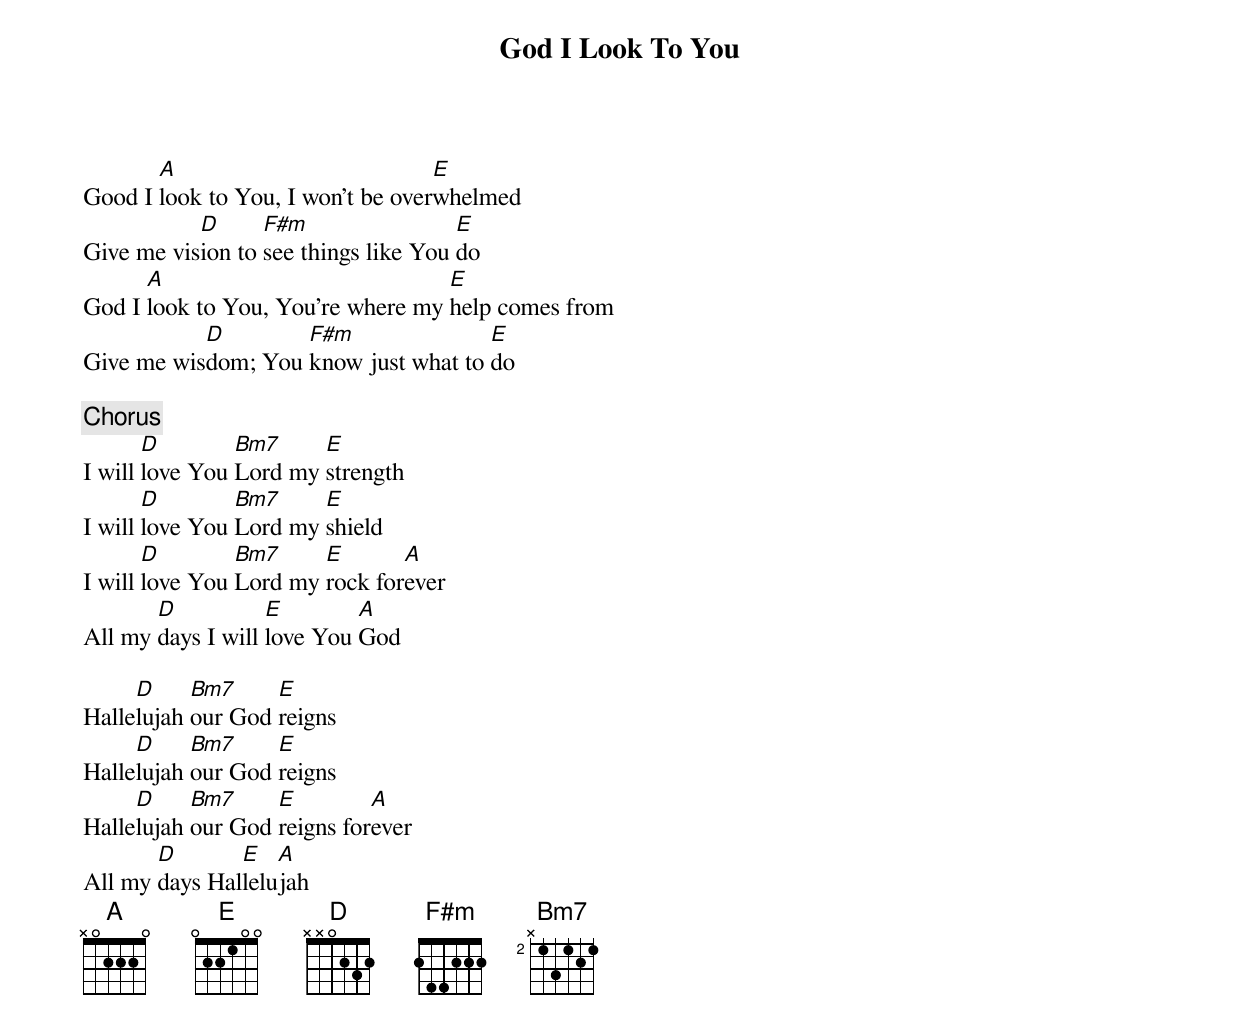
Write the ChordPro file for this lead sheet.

{Title: God I Look To You}

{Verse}
Good I [A]look to You, I won't be over[E]whelmed
Give me vis[D]ion to [F#m]see things like You [E]do
God I [A]look to You, You're where my [E]help comes from
Give me wis[D]dom; You [F#m]know just what to [E]do

{Chorus}
I will [D]love You [Bm7]Lord my [E]strength
I will [D]love You [Bm7]Lord my [E]shield
I will [D]love You [Bm7]Lord my [E]rock for[A]ever
All my [D]days I will [E]love You [A]God

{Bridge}
Halle[D]lujah [Bm7]our God [E]reigns
Halle[D]lujah [Bm7]our God [E]reigns
Halle[D]lujah [Bm7]our God [E]reigns for[A]ever
All my [D]days Hal[E]lelu[A]jah
